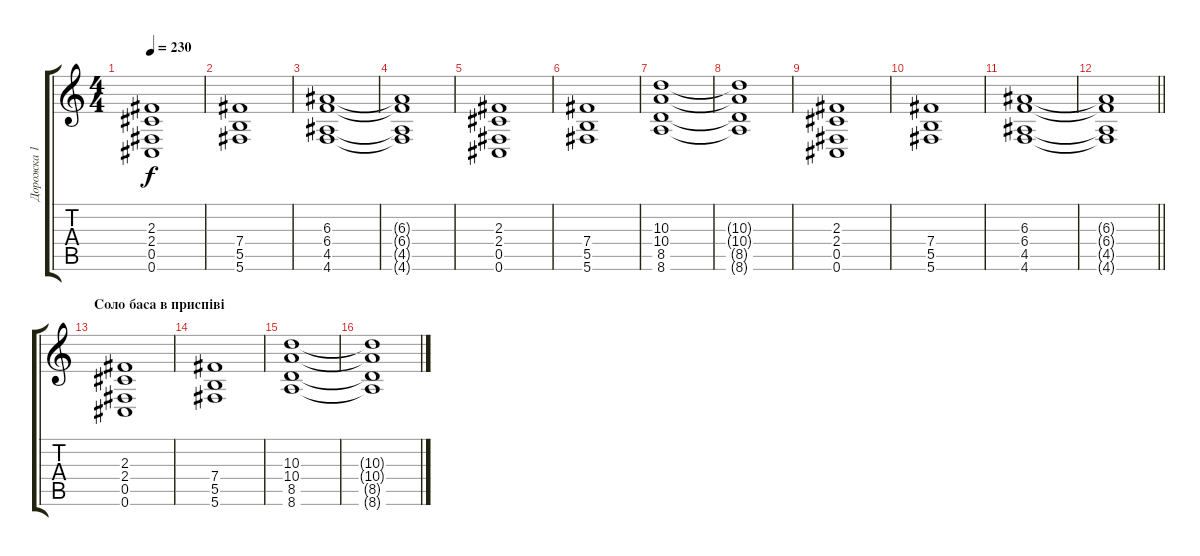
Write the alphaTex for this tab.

\track ("Дорожка 1" "Дорожка 1") {instrument distortionguitar}
\staff {score tabs}
\tuning (Db4 Ab3 E3 B2 Gb2 Db2) {hide}
\ts (4 4)
\tempo 230
\clef g2
\ks c
(2.3 2.4 0.5 0.6).1{dy f} |
(7.4 5.5 5.6).1 |
(6.3 6.4 4.5 4.6).1 |
(6.3{t} 6.4{t} 4.5{t} 4.6{t}).1 |
(2.3 2.4 0.5 0.6).1 |
(7.4 5.5 5.6).1 |
(10.3 10.4 8.5 8.6).1 |
(10.3{t} 10.4{t} 8.5{t} 8.6{t}).1 |
(2.3 2.4 0.5 0.6).1 |
(7.4 5.5 5.6).1 |
(6.3 6.4 4.5 4.6).1 |
\barLineRight lightlight
(6.3{t} 6.4{t} 4.5{t} 4.6{t}).1 |
\section ("" "Соло баса в приспіві")
(2.3 2.4 0.5 0.6).1 |
(7.4 5.5 5.6).1 |
(10.3 10.4 8.5 8.6).1 |
(10.3{t} 10.4{t} 8.5{t} 8.6{t}).1
